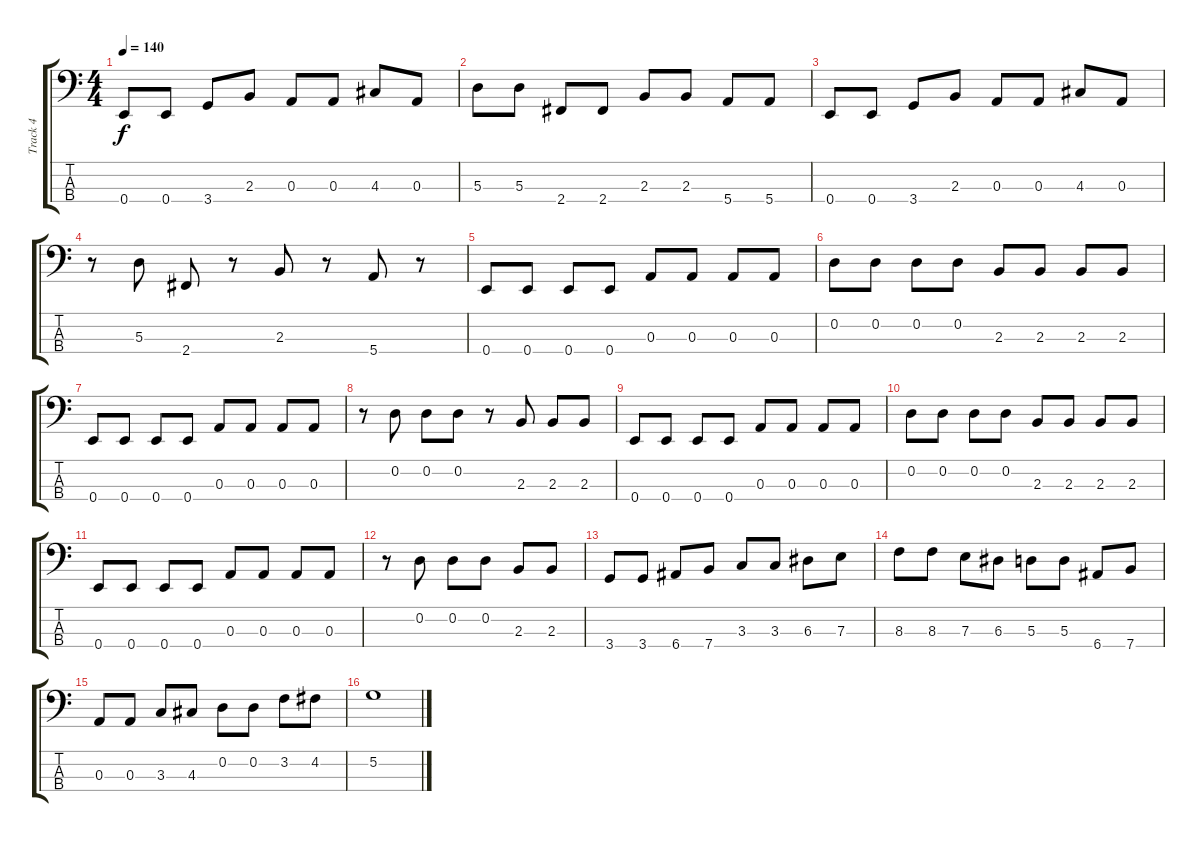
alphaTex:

\track ("Track 4" "Track 4") {instrument acousticguitarnylon}
\staff {score tabs}
\tuning (G2 D2 A1 E1) {hide}
\ts (4 4)
\tempo 140
\clef f4
\ks c
0.4.8{dy f} 0.4.8 3.4.8 2.3.8 0.3.8 0.3.8 4.3.8 0.3.8 |
5.3.8 5.3.8 2.4.8 2.4.8 2.3.8 2.3.8 5.4.8 5.4.8 |
0.4.8 0.4.8 3.4.8 2.3.8 0.3.8 0.3.8 4.3.8 0.3.8 |
r.8 5.3.8 2.4.8 r.8 2.3.8 r.8 5.4.8 r.8 |
0.4.8 0.4.8 0.4.8 0.4.8 0.3.8 0.3.8 0.3.8 0.3.8 |
0.2.8 0.2.8 0.2.8 0.2.8 2.3.8 2.3.8 2.3.8 2.3.8 |
0.4.8 0.4.8 0.4.8 0.4.8 0.3.8 0.3.8 0.3.8 0.3.8 |
r.8 0.2.8 0.2.8 0.2.8 r.8 2.3.8 2.3.8 2.3.8 |
0.4.8 0.4.8 0.4.8 0.4.8 0.3.8 0.3.8 0.3.8 0.3.8 |
0.2.8 0.2.8 0.2.8 0.2.8 2.3.8 2.3.8 2.3.8 2.3.8 |
0.4.8 0.4.8 0.4.8 0.4.8 0.3.8 0.3.8 0.3.8 0.3.8 |
r.8 0.2.8 0.2.8 0.2.8 2.3.8 2.3.8 |
3.4.8 3.4.8 6.4.8 7.4.8 3.3.8 3.3.8 6.3.8 7.3.8 |
8.3.8 8.3.8 7.3.8 6.3.8 5.3.8 5.3.8 6.4.8 7.4.8 |
0.3.8 0.3.8 3.3.8 4.3.8 0.2.8 0.2.8 3.2.8 4.2.8 |
5.2.1
